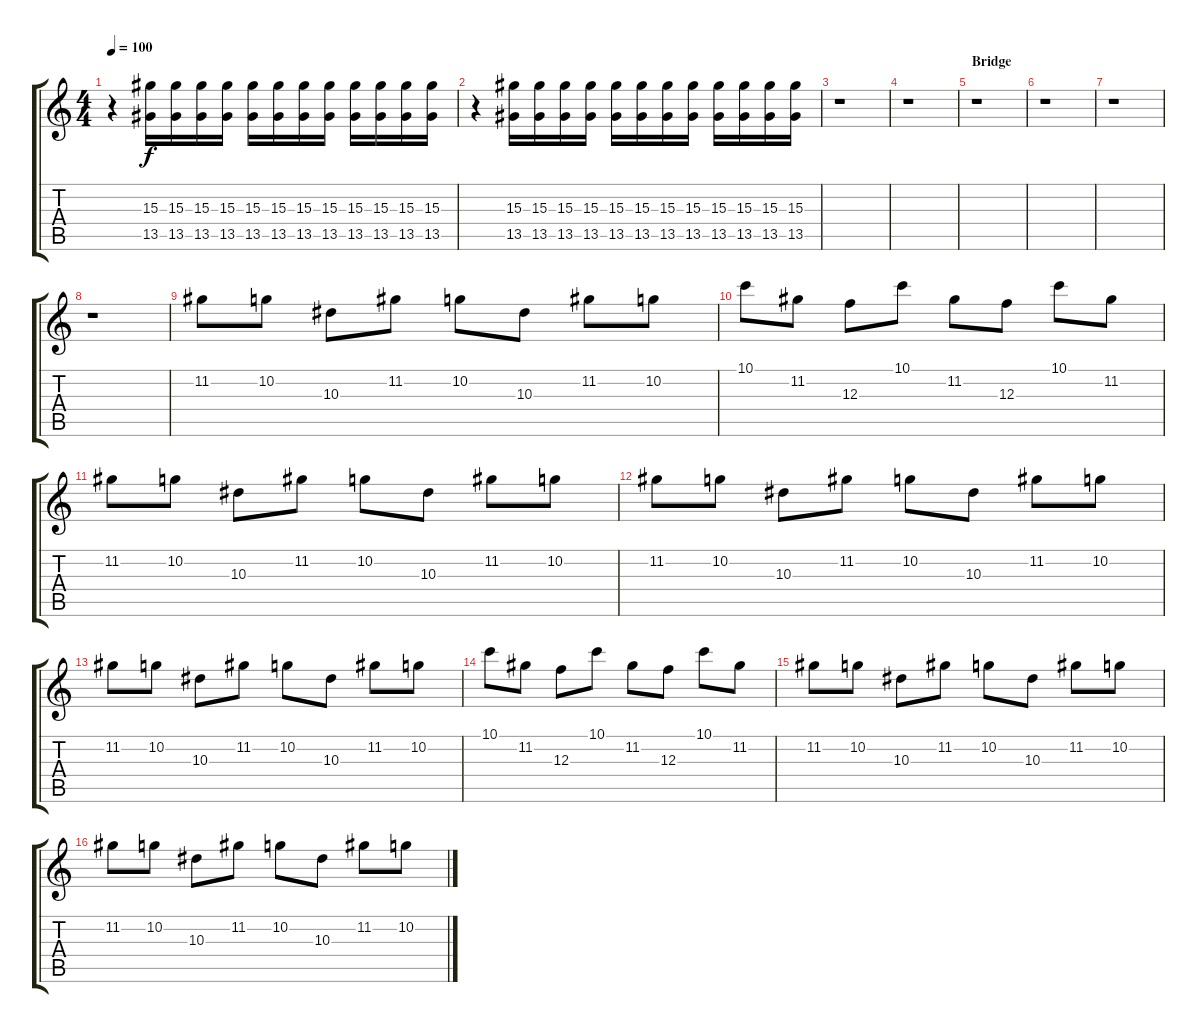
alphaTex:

\track "" {instrument distortionguitar}
\staff {score tabs}
\tuning (D4 A3 F3 C3 G2 C2) {hide}
\ts (4 4)
\tempo 100
\clef g2
\ks c
r.4{dy f} (15.3 13.5).16 (15.3 13.5).16 (15.3 13.5).16 (15.3 13.5).16 (15.3 13.5).16 (15.3 13.5).16 (15.3 13.5).16 (15.3 13.5).16 (15.3 13.5).16 (15.3 13.5).16 (15.3 13.5).16 (15.3 13.5).16 |
r.4 (15.3 13.5).16 (15.3 13.5).16 (15.3 13.5).16 (15.3 13.5).16 (15.3 13.5).16 (15.3 13.5).16 (15.3 13.5).16 (15.3 13.5).16 (15.3 13.5).16 (15.3 13.5).16 (15.3 13.5).16 (15.3 13.5).16 |
r.1 |
r.1 |
\section ("" "Bridge")
r.1 |
r.1 |
r.1 |
r.1 |
11.2.8{instrument electricguitarjazz} 10.2.8 10.3.8 11.2.8 10.2.8 10.3.8 11.2.8 10.2.8 |
10.1.8 11.2.8 12.3.8 10.1.8 11.2.8 12.3.8 10.1.8 11.2.8 |
11.2.8 10.2.8 10.3.8 11.2.8 10.2.8 10.3.8 11.2.8 10.2.8 |
11.2.8 10.2.8 10.3.8 11.2.8 10.2.8 10.3.8 11.2.8 10.2.8 |
11.2.8 10.2.8 10.3.8 11.2.8 10.2.8 10.3.8 11.2.8 10.2.8 |
10.1.8 11.2.8 12.3.8 10.1.8 11.2.8 12.3.8 10.1.8 11.2.8 |
11.2.8 10.2.8 10.3.8 11.2.8 10.2.8 10.3.8 11.2.8 10.2.8 |
11.2.8 10.2.8 10.3.8 11.2.8 10.2.8 10.3.8 11.2.8 10.2.8
